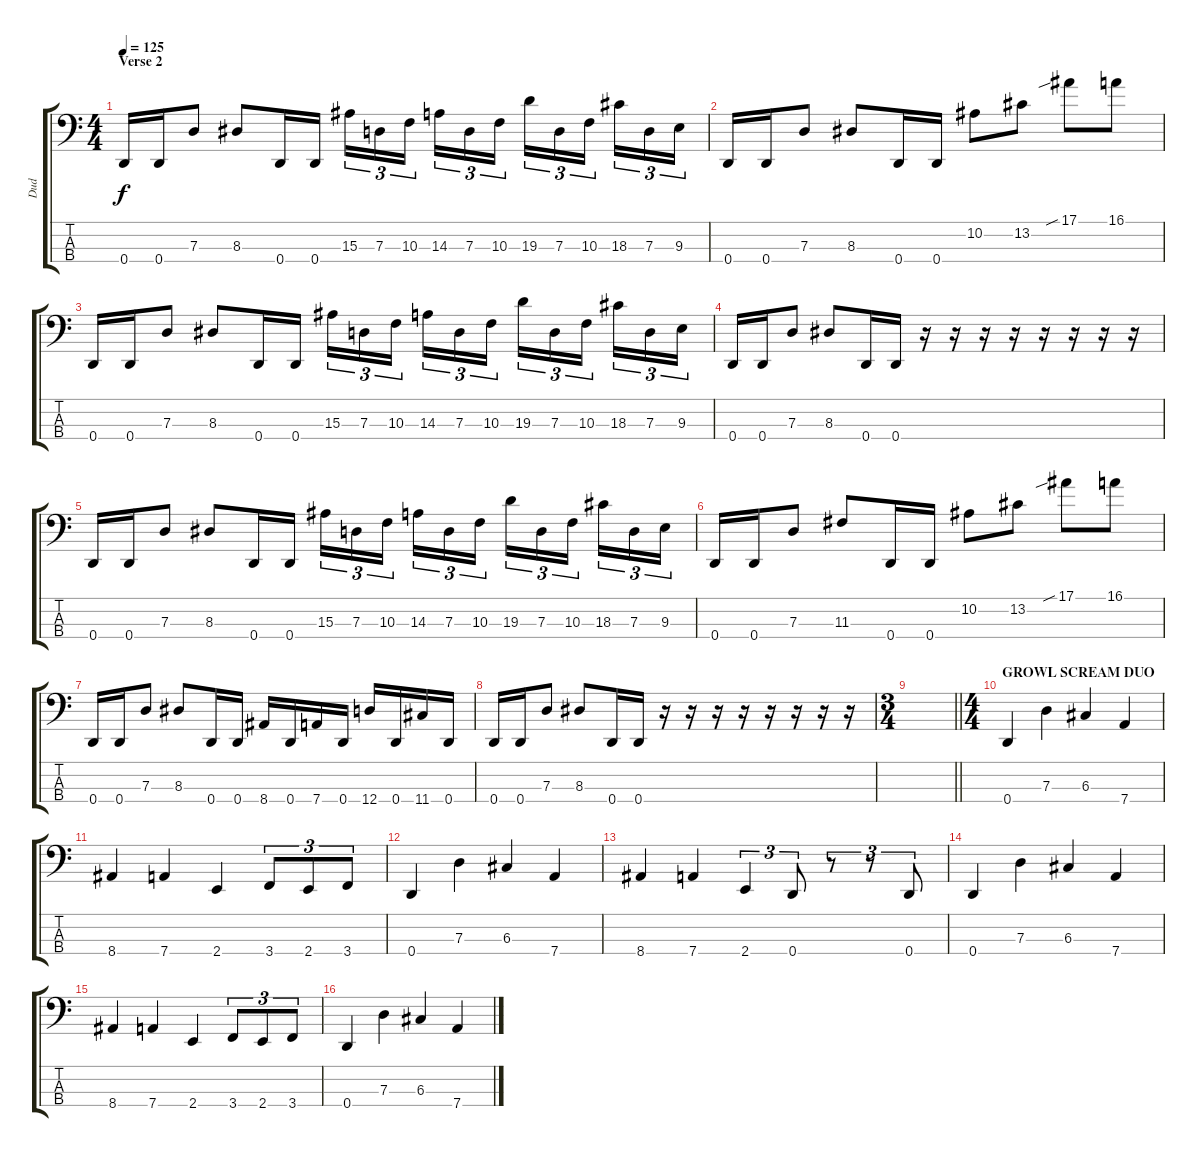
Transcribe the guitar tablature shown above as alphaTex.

\track ("Dud" "Dud") {instrument slapbass1}
\staff {score tabs}
\tuning (F2 C2 G1 D1) {hide}
\ts (4 4)
\section ("" "Verse 2")
\tempo 125
\clef f4
\ks c
0.4.16{dy f} 0.4.16 7.3.8 8.3.8 0.4.16 0.4.16 15.3.16{tu (3 2)} 7.3.16{tu (3 2)} 10.3.16{tu (3 2) beam splitsecondary} 14.3.16{tu (3 2)} 7.3.16{tu (3 2)} 10.3.16{tu (3 2)} 19.3.16{tu (3 2)} 7.3.16{tu (3 2)} 10.3.16{tu (3 2) beam splitsecondary} 18.3.16{tu (3 2)} 7.3.16{tu (3 2)} 9.3.16{tu (3 2)} |
0.4.16 0.4.16 7.3.8 8.3.8 0.4.16 0.4.16 10.2.8 13.2.8 17.1{sib}.8 16.1.8 |
0.4.16 0.4.16 7.3.8 8.3.8 0.4.16 0.4.16 15.3.16{tu (3 2)} 7.3.16{tu (3 2)} 10.3.16{tu (3 2) beam splitsecondary} 14.3.16{tu (3 2)} 7.3.16{tu (3 2)} 10.3.16{tu (3 2)} 19.3.16{tu (3 2)} 7.3.16{tu (3 2)} 10.3.16{tu (3 2) beam splitsecondary} 18.3.16{tu (3 2)} 7.3.16{tu (3 2)} 9.3.16{tu (3 2)} |
0.4.16 0.4.16 7.3.8 8.3.8 0.4.16 0.4.16 r.16 r.16 r.16 r.16 r.16 r.16 r.16 r.16 |
0.4.16 0.4.16 7.3.8 8.3.8 0.4.16 0.4.16 15.3.16{tu (3 2)} 7.3.16{tu (3 2)} 10.3.16{tu (3 2) beam splitsecondary} 14.3.16{tu (3 2)} 7.3.16{tu (3 2)} 10.3.16{tu (3 2)} 19.3.16{tu (3 2)} 7.3.16{tu (3 2)} 10.3.16{tu (3 2) beam splitsecondary} 18.3.16{tu (3 2)} 7.3.16{tu (3 2)} 9.3.16{tu (3 2)} |
0.4.16 0.4.16 7.3.8 11.3.8 0.4.16 0.4.16 10.2.8 13.2.8 17.1{sib}.8 16.1.8 |
0.4.16 0.4.16 7.3.8 8.3.8 0.4.16 0.4.16 8.4.16 0.4.16 7.4.16 0.4.16 12.4.16 0.4.16 11.4.16 0.4.16 |
0.4.16 0.4.16 7.3.8 8.3.8 0.4.16 0.4.16 r.16 r.16 r.16 r.16 r.16 r.16 r.16 r.16 |
\ts (3 4)
\barLineRight lightlight
|
\ts (4 4)
\section ("" "GROWL SCREAM DUO")
0.4.4 7.3.4 6.3.4 7.4.4 |
8.4.4 7.4.4 2.4.4 3.4.8{tu (3 2)} 2.4.8{tu (3 2)} 3.4.8{tu (3 2)} |
0.4.4 7.3.4 6.3.4 7.4.4 |
8.4.4 7.4.4 2.4.4{tu (3 2)} 0.4.8{tu (3 2)} r.8{tu (3 2)} r.8{tu (3 2)} 0.4.8{tu (3 2)} |
0.4.4 7.3.4 6.3.4 7.4.4 |
8.4.4 7.4.4 2.4.4 3.4.8{tu (3 2)} 2.4.8{tu (3 2)} 3.4.8{tu (3 2)} |
0.4.4 7.3.4 6.3.4 7.4.4
